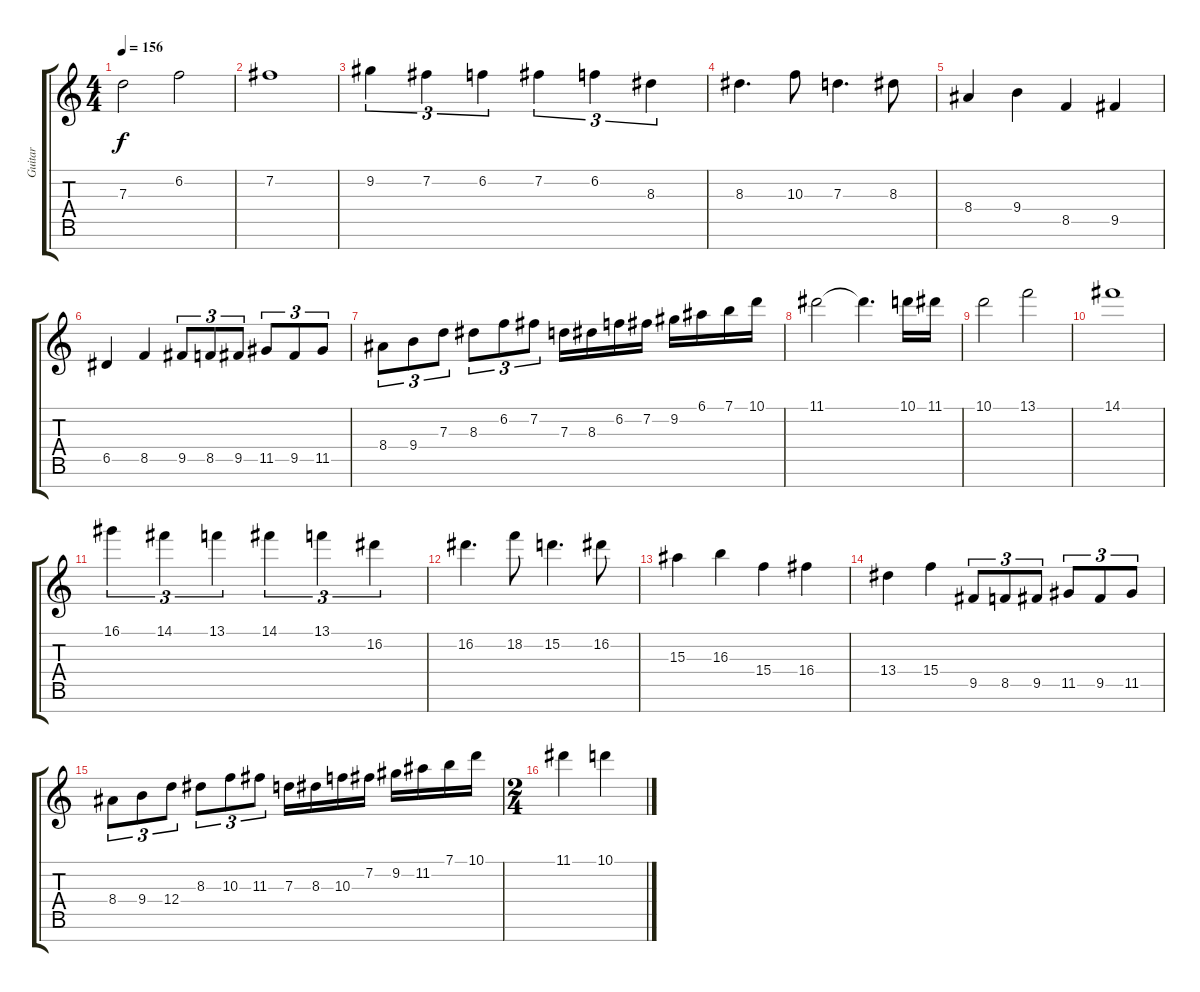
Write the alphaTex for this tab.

\track ("Guitar" "Guitar") {instrument distortionguitar}
\staff {score tabs}
\tuning (E4 B3 G3 D3 A2 E2 B1) {hide}
\ts (4 4)
\tempo 156
\clef g2
\ks c
7.3.2{dy f} 6.2.2 |
7.2.1 |
9.2.4{tu (3 2)} 7.2.4{tu (3 2)} 6.2.4{tu (3 2)} 7.2.4{tu (3 2)} 6.2.4{tu (3 2)} 8.3.4{tu (3 2)} |
8.3.4{d} 10.3.8 7.3.4{d} 8.3.8 |
8.4.4 9.4.4 8.5.4 9.5.4 |
6.5.4 8.5.4 9.5.8{tu (3 2)} 8.5.8{tu (3 2)} 9.5.8{tu (3 2)} 11.5.8{tu (3 2)} 9.5.8{tu (3 2)} 11.5.8{tu (3 2)} |
8.4.8{tu (3 2)} 9.4.8{tu (3 2)} 7.3.8{tu (3 2)} 8.3.8{tu (3 2)} 6.2.8{tu (3 2)} 7.2.8{tu (3 2)} 7.3.16 8.3.16 6.2.16 7.2.16 9.2.16 6.1.16 7.1.16 10.1.16 |
11.1.2 11.1{t}.4{d} 10.1.16 11.1.16 |
10.1.2 13.1.2 |
14.1.1 |
16.1.4{tu (3 2)} 14.1.4{tu (3 2)} 13.1.4{tu (3 2)} 14.1.4{tu (3 2)} 13.1.4{tu (3 2)} 16.2.4{tu (3 2)} |
16.2.4{d} 18.2.8 15.2.4{d} 16.2.8 |
15.3.4 16.3.4 15.4.4 16.4.4 |
13.4.4 15.4.4 9.5.8{tu (3 2)} 8.5.8{tu (3 2)} 9.5.8{tu (3 2)} 11.5.8{tu (3 2)} 9.5.8{tu (3 2)} 11.5.8{tu (3 2)} |
8.4.8{tu (3 2)} 9.4.8{tu (3 2)} 12.4.8{tu (3 2)} 8.3.8{tu (3 2)} 10.3.8{tu (3 2)} 11.3.8{tu (3 2)} 7.3.16 8.3.16 10.3.16 7.2.16 9.2.16 11.2.16 7.1.16 10.1.16 |
\ts (2 4)
11.1.4 10.1.4
